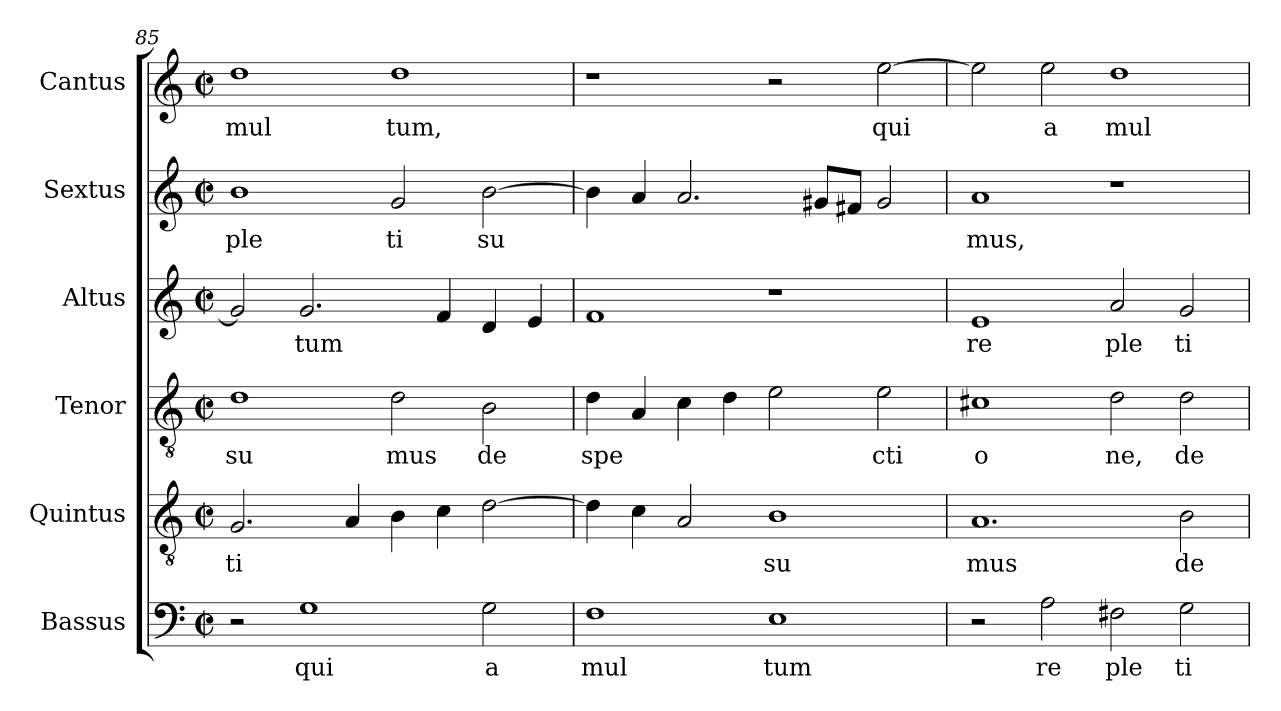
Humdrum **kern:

**kern	**text	**kern	**text	**kern	**text	**kern	**text	**kern	**text	**kern	**text
*part6	*part6	*part5	*part5	*part4	*part4	*part3	*part3	*part2	*part2	*part1	*part1
*staff6	*staff6	*staff5	*staff5	*staff4	*staff4	*staff3	*staff3	*staff2	*staff2	*staff1	*staff1
*I"Bassus	*	*I"Quintus	*	*I"Tenor	*	*I"Altus	*	*I"Sextus	*	*I"Cantus	*
*clefF4	*	*clefGv2	*	*clefGv2	*	*clefG2	*	*clefG2	*	*clefG2	*
*M2/2	*	*M2/2	*	*M2/2	*	*M2/2	*	*M2/2	*	*M2/2	*
*met(c|)	*	*met(c|)	*	*met(c|)	*	*met(c|)	*	*met(c|)	*	*met(c|)	*
=85	=85	=85	=85	=85	=85	=85	=85	=85	=85	=85	=85
!	!	!	!LO:LY:b:cj	!	!LO:LY:b:cj	!	!	!	!LO:LY:b:cj	!	!LO:LY:b:cj
2r	.	2.G/	ti	1d	su	2g/]	.	1b	ple	1dd	mul
!	!LO:LY:b:cj	!	!	!	!	!	!LO:LY:b	!	!	!	!
1G	qui	.	.	.	.	2.g/	tum	.	.	.	.
.	.	4A/	.	.	.	.	.	.	.	.	.
!	!	!	!	!	!LO:LY:b:cj	!	!	!	!LO:LY:b:cj	!	!LO:LY:b:cj
.	.	4B\	.	2d\	mus	.	.	2g/	ti	1dd	tum,
.	.	4c\	.	.	.	4f/	.	.	.	.	.
!	!LO:LY:b:cj	!	!	!	!LO:LY:b:cj	!	!	!	!LO:LY:b:cj	!	!
2G\	a	[>2d\	.	2B\	de	4d/	.	[>2b\	su	.	.
.	.	.	.	.	.	4e/	.	.	.	.	.
=86	=86	=86	=86	=86	=86	=86	=86	=86	=86	=86	=86
!	!LO:LY:b:cj	!	!	!	!LO:LY:b	!	!	!	!	!	!
1F	mul	4d\]	.	4d\	spe	1f	.	4b\]	.	1r	.
.	.	4c\	.	4A/	.	.	.	4a/	.	.	.
.	.	2A/	.	4c\	.	.	.	2.a/	.	.	.
.	.	.	.	4d\	.	.	.	.	.	.	.
!	!LO:LY:b:cj	!	!LO:LY:b:cj	!	!	!	!	!	!	!	!
1E	tum	1B	su	2e\	.	1r	.	.	.	2r	.
.	.	.	.	.	.	.	.	8g#/L	.	.	.
.	.	.	.	.	.	.	.	8f#/J	.	.	.
!	!	!	!	!	!LO:LY:b:cj	!	!	!	!	!	!LO:LY:b
.	.	.	.	2e\	cti	.	.	2g#/	.	[>2ee\	qui
=87	=87	=87	=87	=87	=87	=87	=87	=87	=87	=87	=87
!	!	!	!LO:LY:b:cj	!	!LO:LY:b:cj	!	!LO:LY:b:cj	!	!LO:LY:b:cj	!	!
2r	.	1.A	mus	1c#X	o	1e	re	1a	mus,	2ee\]	.
!	!LO:LY:b:cj	!	!	!	!	!	!	!	!	!	!LO:LY:b:cj
2A\	re	.	.	.	.	.	.	.	.	2ee\	a
!	!LO:LY:b:cj	!	!	!	!LO:LY:b:cj	!	!LO:LY:b:cj	!	!	!	!LO:LY:b:cj
2F#X\	ple	.	.	2d\	ne,	2a/	ple	1r	.	1dd	mul
!	!LO:LY:b:cj	!	!LO:LY:b:cj	!	!LO:LY:b:cj	!	!LO:LY:b:cj	!	!	!	!
2G\	ti	2B\	de	2d\	de	2g/	ti	.	.	.	.
=	=	=	=	=	=	=	=	=	=	=	=
*-	*-	*-	*-	*-	*-	*-	*-	*-	*-	*-	*-
